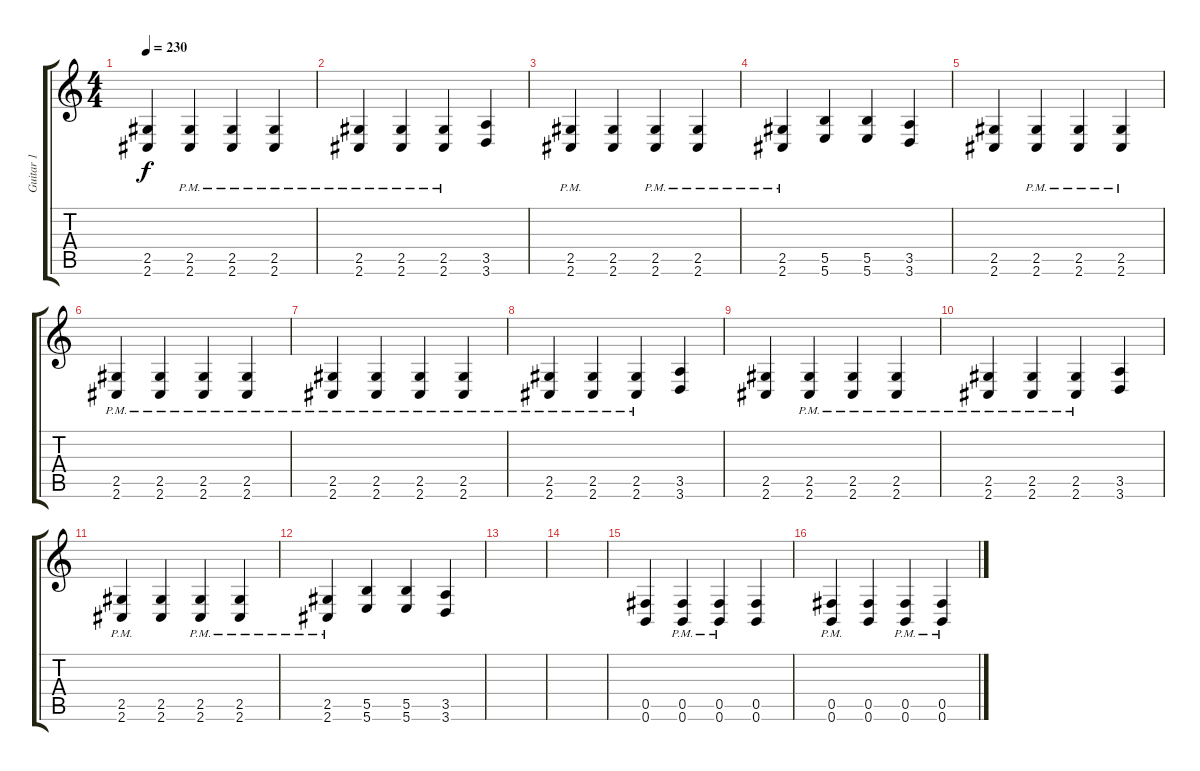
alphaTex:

\track ("Guitar 1" "Guitar 1") {instrument distortionguitar}
\staff {score tabs}
\tuning (Db4 Ab3 E3 B2 Gb2 B1) {hide}
\ts (4 4)
\tempo 230
\clef g2
\ks c
(2.5 2.6).4{dy f} (2.5{pm} 2.6{pm}).4 (2.5{pm} 2.6{pm}).4 (2.5{pm} 2.6{pm}).4 |
(2.5{pm} 2.6{pm}).4 (2.5{pm} 2.6{pm}).4 (2.5{pm} 2.6{pm}).4 (3.5 3.6).4 |
(2.5{pm} 2.6).4 (2.5 2.6).4 (2.5{pm} 2.6{pm}).4 (2.5{pm} 2.6{pm}).4 |
(2.5{pm} 2.6{pm}).4 (5.5 5.6).4 (5.5 5.6).4 (3.5 3.6).4 |
(2.5 2.6).4 (2.5{pm} 2.6{pm}).4 (2.5{pm} 2.6{pm}).4 (2.5{pm} 2.6{pm}).4 |
(2.5{pm} 2.6{pm}).4 (2.5{pm} 2.6{pm}).4 (2.5{pm} 2.6{pm}).4 (2.5{pm} 2.6{pm}).4 |
(2.5{pm} 2.6{pm}).4 (2.5{pm} 2.6{pm}).4 (2.5{pm} 2.6{pm}).4 (2.5{pm} 2.6{pm}).4 |
(2.5{pm} 2.6{pm}).4 (2.5{pm} 2.6{pm}).4 (2.5{pm} 2.6{pm}).4 (3.5 3.6).4 |
(2.5 2.6).4 (2.5{pm} 2.6{pm}).4 (2.5{pm} 2.6{pm}).4 (2.5{pm} 2.6{pm}).4 |
(2.5{pm} 2.6{pm}).4 (2.5{pm} 2.6{pm}).4 (2.5{pm} 2.6{pm}).4 (3.5 3.6).4 |
(2.5{pm} 2.6).4 (2.5 2.6).4 (2.5{pm} 2.6{pm}).4 (2.5{pm} 2.6{pm}).4 |
(2.5{pm} 2.6{pm}).4 (5.5 5.6).4 (5.5 5.6).4 (3.5 3.6).4 |
|
|
(0.5 0.6).4 (0.5{pm} 0.6{pm}).4 (0.5{pm} 0.6{pm}).4 (0.5 0.6).4 |
(0.5{pm} 0.6{pm}).4 (0.5 0.6).4 (0.5{pm} 0.6{pm}).4 (0.5{pm} 0.6{pm}).4
